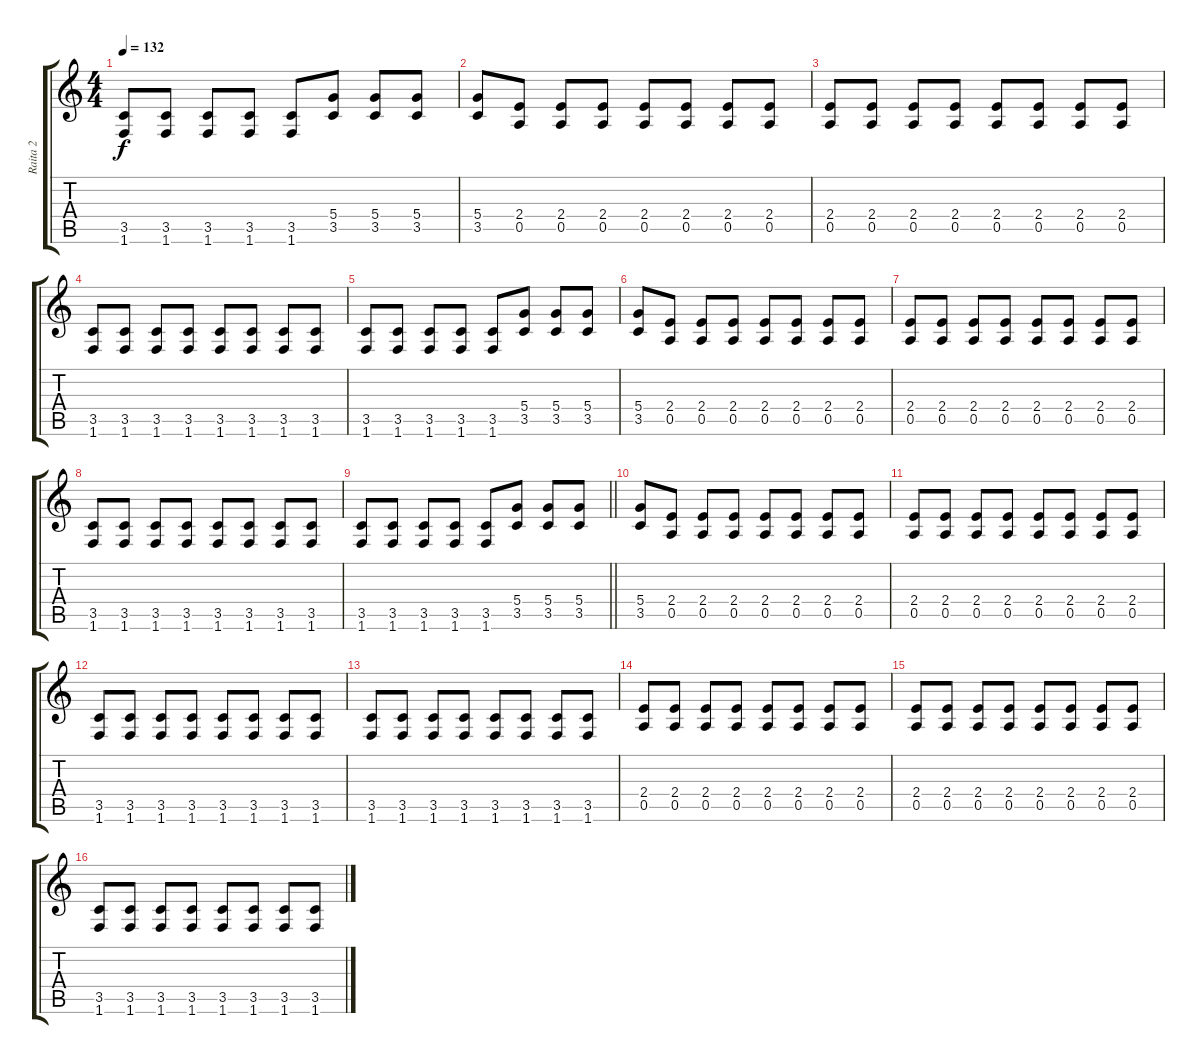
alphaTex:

\track ("Raita 2" "Raita 2") {instrument distortionguitar}
\staff {score tabs}
\tuning (E4 B3 G3 D3 A2 E2) {hide}
\ts (4 4)
\tempo 132
\clef g2
\ks c
(3.5 1.6).8{dy f} (3.5 1.6).8 (3.5 1.6).8 (3.5 1.6).8 (3.5 1.6).8 (5.4 3.5).8 (5.4 3.5).8 (5.4 3.5).8 |
(5.4 3.5).8 (2.4 0.5).8 (2.4 0.5).8 (2.4 0.5).8 (2.4 0.5).8 (2.4 0.5).8 (2.4 0.5).8 (2.4 0.5).8 |
(2.4 0.5).8 (2.4 0.5).8 (2.4 0.5).8 (2.4 0.5).8 (2.4 0.5).8 (2.4 0.5).8 (2.4 0.5).8 (2.4 0.5).8 |
(3.5 1.6).8 (3.5 1.6).8 (3.5 1.6).8 (3.5 1.6).8 (3.5 1.6).8 (3.5 1.6).8 (3.5 1.6).8 (3.5 1.6).8 |
(3.5 1.6).8 (3.5 1.6).8 (3.5 1.6).8 (3.5 1.6).8 (3.5 1.6).8 (5.4 3.5).8 (5.4 3.5).8 (5.4 3.5).8 |
(5.4 3.5).8 (2.4 0.5).8 (2.4 0.5).8 (2.4 0.5).8 (2.4 0.5).8 (2.4 0.5).8 (2.4 0.5).8 (2.4 0.5).8 |
(2.4 0.5).8 (2.4 0.5).8 (2.4 0.5).8 (2.4 0.5).8 (2.4 0.5).8 (2.4 0.5).8 (2.4 0.5).8 (2.4 0.5).8 |
(3.5 1.6).8 (3.5 1.6).8 (3.5 1.6).8 (3.5 1.6).8 (3.5 1.6).8 (3.5 1.6).8 (3.5 1.6).8 (3.5 1.6).8 |
\barLineRight lightlight
(3.5 1.6).8 (3.5 1.6).8 (3.5 1.6).8 (3.5 1.6).8 (3.5 1.6).8 (5.4 3.5).8 (5.4 3.5).8 (5.4 3.5).8 |
\section ("" "")
(5.4 3.5).8 (2.4 0.5).8 (2.4 0.5).8 (2.4 0.5).8 (2.4 0.5).8 (2.4 0.5).8 (2.4 0.5).8 (2.4 0.5).8 |
(2.4 0.5).8 (2.4 0.5).8 (2.4 0.5).8 (2.4 0.5).8 (2.4 0.5).8 (2.4 0.5).8 (2.4 0.5).8 (2.4 0.5).8 |
(3.5 1.6).8 (3.5 1.6).8 (3.5 1.6).8 (3.5 1.6).8 (3.5 1.6).8 (3.5 1.6).8 (3.5 1.6).8 (3.5 1.6).8 |
(3.5 1.6).8 (3.5 1.6).8 (3.5 1.6).8 (3.5 1.6).8 (3.5 1.6).8 (3.5 1.6).8 (3.5 1.6).8 (3.5 1.6).8 |
(2.4 0.5).8 (2.4 0.5).8 (2.4 0.5).8 (2.4 0.5).8 (2.4 0.5).8 (2.4 0.5).8 (2.4 0.5).8 (2.4 0.5).8 |
(2.4 0.5).8 (2.4 0.5).8 (2.4 0.5).8 (2.4 0.5).8 (2.4 0.5).8 (2.4 0.5).8 (2.4 0.5).8 (2.4 0.5).8 |
(3.5 1.6).8 (3.5 1.6).8 (3.5 1.6).8 (3.5 1.6).8 (3.5 1.6).8 (3.5 1.6).8 (3.5 1.6).8 (3.5 1.6).8
